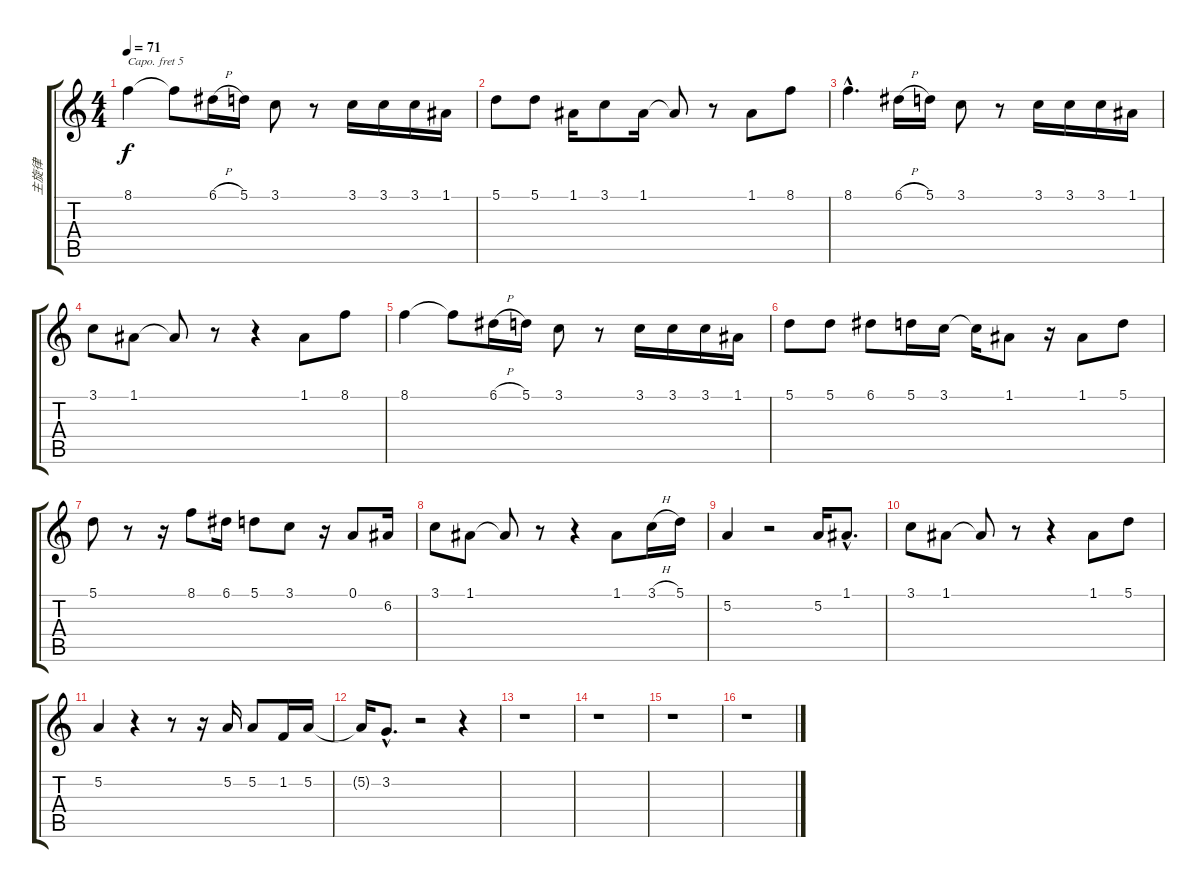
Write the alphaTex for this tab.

\track ("主旋律" "主旋律") {instrument tenorsax}
\staff {score tabs}
\capo 5
\tuning (E4 B3 G3 D3 A2 E2) {hide}
\ts (4 4)
\tempo 71
\clef g2
\ks c
8.1.4{dy f} 8.1{t}.8 6.1{h}.16 5.1.16 3.1.8 r.8 3.1.16 3.1.16 3.1.16 1.1.16 |
5.1.8 5.1.8 1.1.16 3.1.8 1.1.16 1.1{t}.8 r.8 1.1.8 8.1.8 |
8.1{hac}.4{d} 6.1{h}.16 5.1.16 3.1.8 r.8 3.1.16 3.1.16 3.1.16 1.1.16 |
3.1.8 1.1.8 1.1{t}.8 r.8 r.4 1.1.8 8.1.8 |
8.1.4 8.1{t}.8 6.1{h}.16 5.1.16 3.1.8 r.8 3.1.16 3.1.16 3.1.16 1.1.16 |
5.1.8 5.1.8 6.1.8 5.1.16 3.1.16 3.1{t}.16 1.1.8 r.16 1.1.8 5.1.8 |
5.1.8 r.8 r.16 8.1.8 6.1.16 5.1.8 3.1.8 r.16 0.1.8 6.2.16 |
3.1.8 1.1.8 1.1{t}.8 r.8 r.4 1.1.8 3.1{h}.16 5.1.16 |
5.2.4 r.2 5.2.16 1.1{hac}.8{d} |
3.1.8 1.1.8 1.1{t}.8 r.8 r.4 1.1.8 5.1.8 |
5.2.4 r.4 r.8 r.16 5.2.16 5.2.8 1.2.16 5.2.16 |
5.2{t}.16 3.2{hac}.8{d} r.2 r.4 |
r.1 |
r.1 |
r.1 |
r.1
